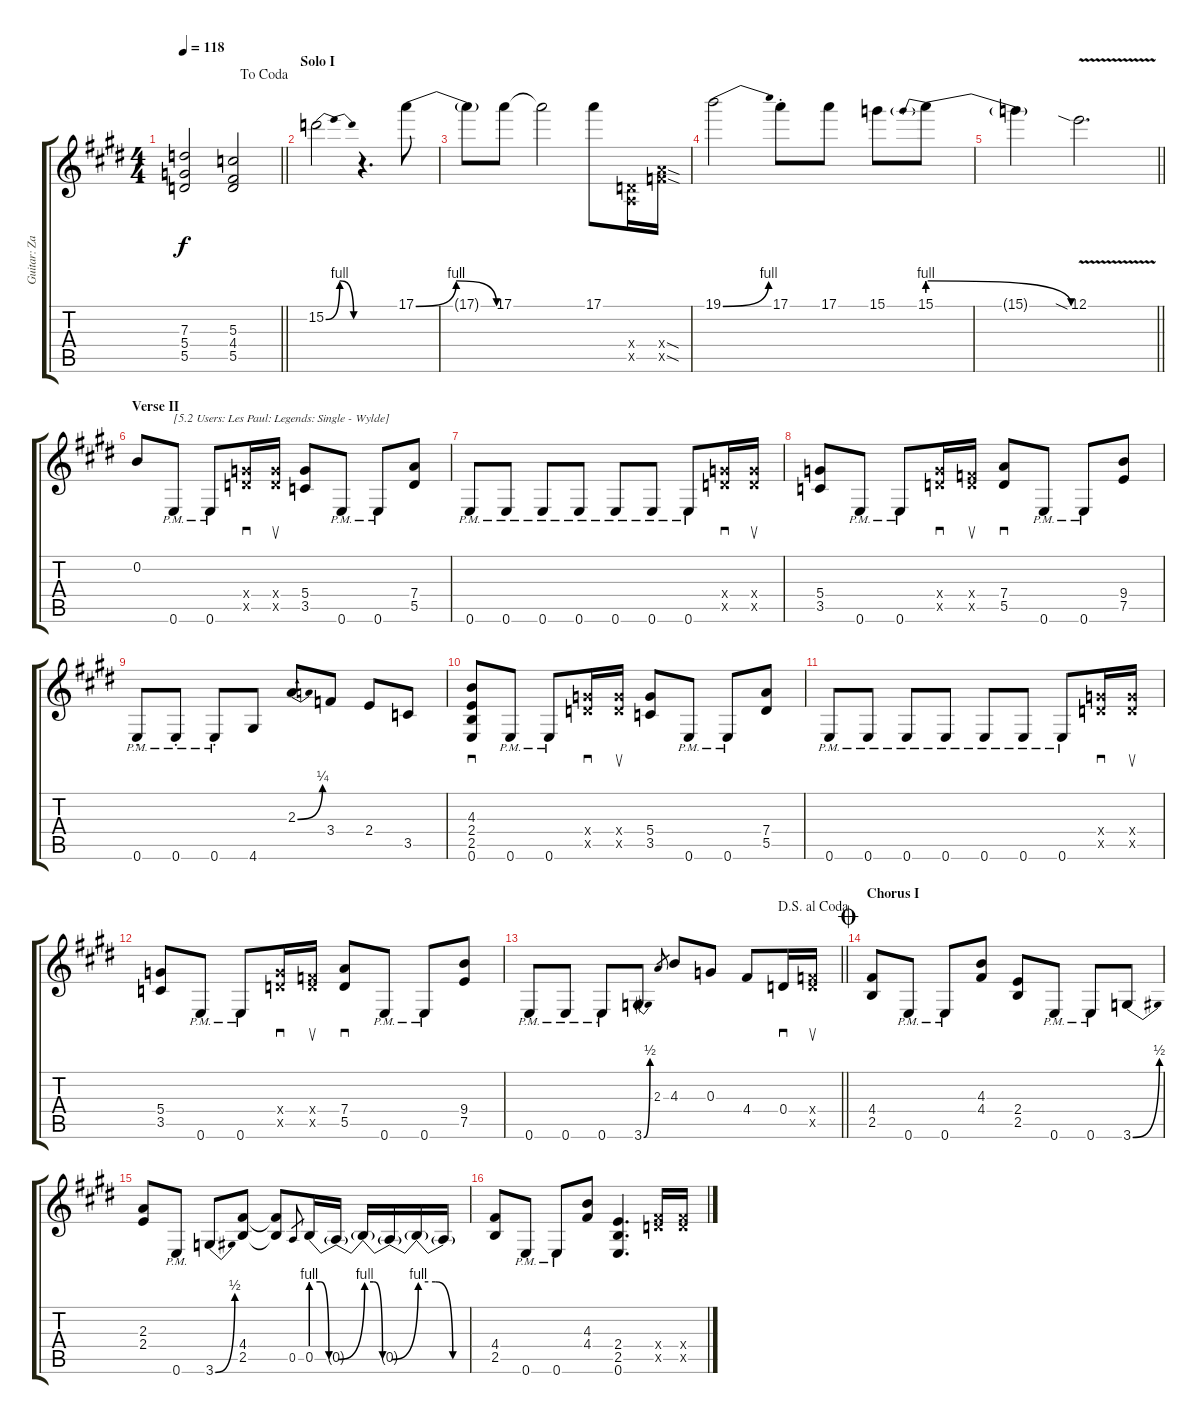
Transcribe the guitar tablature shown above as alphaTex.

\track ("Guitar: Zakk" "Guitar: Za") {instrument distortionguitar}
\staff {score tabs}
\tuning (E4 B3 G3 D3 A2 E2) {hide}
\ts (4 4)
\jump dacoda
\tempo 118
\clef g2
\barLineRight lightlight
\ks e
(7.3 5.4 5.5).2{dy f} (5.3 4.4 5.5).2 |
\section ("" "Solo I")
15.2{be (bendrelease 0 0 10 4 30 4 60 0)}.2{volume 16 balance 8 instrument overdrivenguitar} r.4{d} 17.1{be (bendrelease 0 0 10 4 30 4 60 0)}.8 |
17.1{t}.8 17.1.8 17.1{t}.2 17.1.8 (0.4{x} 0.5{x}).16 (7.4{sod x} 8.5{sod x}).16 |
19.1{be (bend 0 0 60 4)}.2 17.1{st}.8 17.1.8 15.1.8 15.1{be (prebendrelease 0 4 60 0)}.8 |
\barLineRight lightlight
15.1{t}.4 12.1{v sia}.2{d} |
\section ("" "Verse II")
0.2.8 0.6{pm}.8{txt "[5.2 Users: Les Paul: Legends: Single - Wylde]" volume 13 balance 11 instrument distortionguitar} 0.6{pm}.8 (5.4{x} 5.5{x}).16{sd} (5.4{x} 5.5{x}).16{su} (5.4 3.5).8 0.6{pm}.8 0.6{pm}.8 (7.4 5.5).8 |
0.6{pm}.8 0.6{pm}.8 0.6{pm}.8 0.6{pm}.8 0.6{pm}.8 0.6{pm}.8 0.6{pm}.8 (5.4{x} 5.5{x}).16{sd} (5.4{x} 5.5{x}).16{su} |
(5.4 3.5).8 0.6{pm}.8 0.6{pm}.8 (5.4{x} 5.5{x}).16{sd} (3.4{x} 5.5{x}).16{su} (7.4 5.5).8{sd} 0.6{pm}.8 0.6{pm}.8 (9.4 7.5).8 |
0.6{pm st}.8 0.6{pm st}.8 0.6{pm st}.8 4.6.8 2.3{be (bend 0 0 60 1)}.8 3.4.8 2.4.8 3.5.8 |
(4.3 2.4 2.5 0.6).8{sd} 0.6{pm}.8 0.6{pm}.8 (5.4{x} 5.5{x}).16{sd} (5.4{x} 5.5{x}).16{su} (5.4 3.5).8 0.6{pm}.8 0.6{pm}.8 (7.4 5.5).8 |
0.6{pm}.8 0.6{pm}.8 0.6{pm}.8 0.6{pm}.8 0.6{pm}.8 0.6{pm}.8 0.6{pm}.8 (5.4{x} 5.5{x}).16{sd} (5.4{x} 5.5{x}).16{su} |
(5.4 3.5).8 0.6{pm}.8 0.6{pm}.8 (5.4{x} 5.5{x}).16{sd} (3.4{x} 5.5{x}).16{su} (7.4 5.5).8{sd} 0.6{pm}.8 0.6{pm}.8 (9.4 7.5).8 |
\jump dalsegnoalcoda
\barLineRight lightlight
0.6{pm}.8 0.6{pm}.8 0.6{pm}.8 3.6{be (bend 0 0 60 2)}.8 2.3.8{gr} 4.3.8 0.3.8 4.4.8 0.4.16{sd} (3.4{x} 5.5{x}).16{su} |
\section ("" "Chorus I")
\jump coda
(4.4 2.5).8 0.6{pm}.8 0.6{pm}.8 (4.3 4.4).8 (2.4 2.5).8 0.6{pm}.8 0.6{pm}.8 3.6{be (bend 0 0 60 2)}.8 |
(2.3 2.4).8 0.6{pm}.8 3.6{be (bend 0 0 60 2)}.8 (4.4 2.5).8 (4.4{t} 2.5{t}).8 0.5.8{gr} 0.5{be (custom 0 4 20 4 40 0 60 0)}.16 0.5{be (bend 0 0 60 4) t}.16 0.5{be (custom 0 4 20 4 40 0 60 0) t}.16 0.5{be (bend 0 0 60 4) t}.16 0.5{be (custom 0 4 20 4 40 0 60 0) t}.16 0.5{t}.16 |
(4.4 2.5).8 0.6{pm}.8 0.6{pm}.8 (4.3 4.4).8 (2.4 2.5 0.6).4{d} (4.4{x} 5.5{x}).16 (4.4{x} 5.5{x}).16
